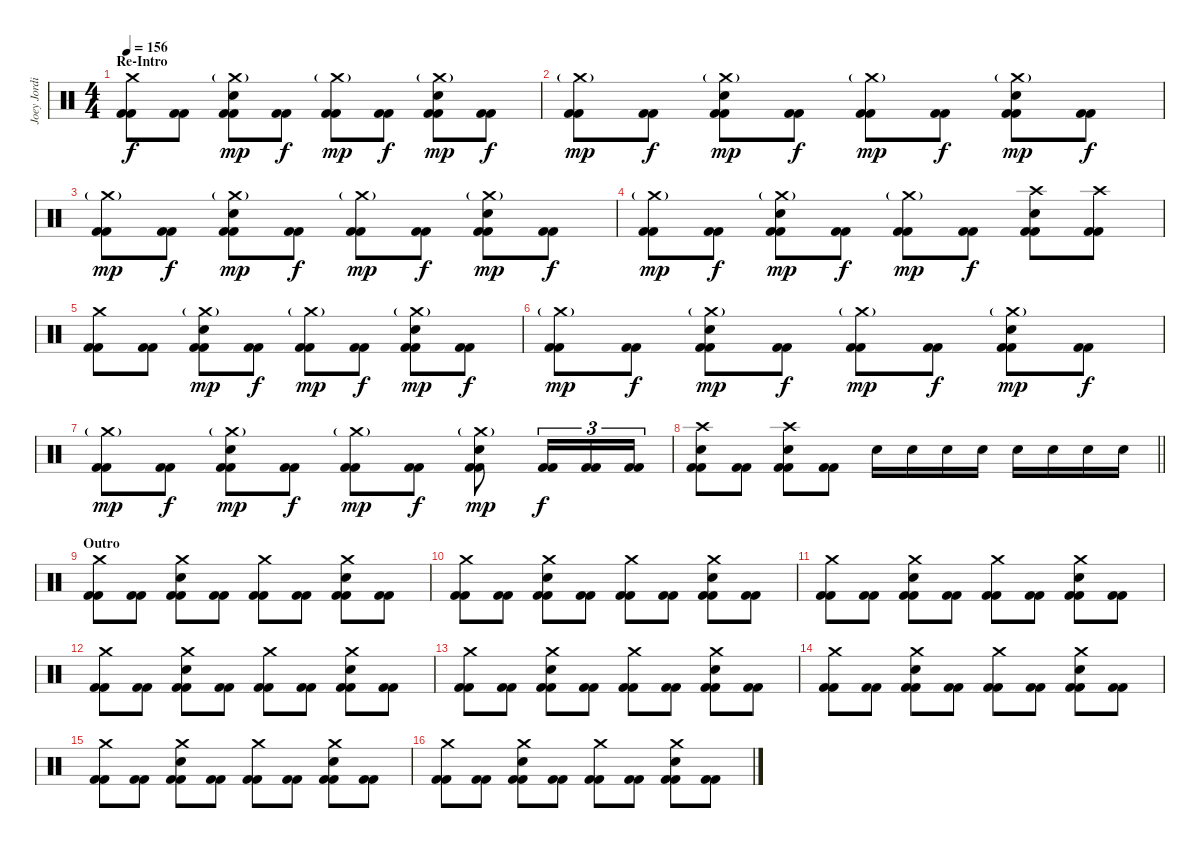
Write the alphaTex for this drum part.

\track ("Joey Jordison" "Joey Jordi") {instrument percussion}
\staff {score}
\articulation defaults
\ts (4 4)
\section ("" "Re-Intro")
\tempo 156
\clef neutral
\ks c
("Crash medium (hit)" "Kick (hit) 2" "Kick (hit) 2").8{dy f} ("Kick (hit) 2" "Kick (hit) 2").8 ("Crash medium (hit)"{g} "Electric Snare (hit)" "Kick (hit) 2" "Kick (hit) 2").8{dy mp} ("Kick (hit) 2" "Kick (hit) 2").8{dy f} ("Crash medium (hit)"{g} "Kick (hit) 2" "Kick (hit) 2").8{dy mp} ("Kick (hit) 2" "Kick (hit) 2").8{dy f} ("Crash medium (hit)"{g} "Electric Snare (hit)" "Kick (hit) 2" "Kick (hit) 2").8{dy mp} ("Kick (hit) 2" "Kick (hit) 2").8{dy f} |
("Crash medium (hit)"{g} "Kick (hit) 2" "Kick (hit) 2").8{dy mp} ("Kick (hit) 2" "Kick (hit) 2").8{dy f} ("Crash medium (hit)"{g} "Electric Snare (hit)" "Kick (hit) 2" "Kick (hit) 2").8{dy mp} ("Kick (hit) 2" "Kick (hit) 2").8{dy f} ("Crash medium (hit)"{g} "Kick (hit) 2" "Kick (hit) 2").8{dy mp} ("Kick (hit) 2" "Kick (hit) 2").8{dy f} ("Crash medium (hit)"{g} "Electric Snare (hit)" "Kick (hit) 2" "Kick (hit) 2").8{dy mp} ("Kick (hit) 2" "Kick (hit) 2").8{dy f} |
("Crash medium (hit)"{g} "Kick (hit) 2" "Kick (hit) 2").8{dy mp} ("Kick (hit) 2" "Kick (hit) 2").8{dy f} ("Crash medium (hit)"{g} "Electric Snare (hit)" "Kick (hit) 2" "Kick (hit) 2").8{dy mp} ("Kick (hit) 2" "Kick (hit) 2").8{dy f} ("Crash medium (hit)"{g} "Kick (hit) 2" "Kick (hit) 2").8{dy mp} ("Kick (hit) 2" "Kick (hit) 2").8{dy f} ("Crash medium (hit)"{g} "Electric Snare (hit)" "Kick (hit) 2" "Kick (hit) 2").8{dy mp} ("Kick (hit) 2" "Kick (hit) 2").8{dy f} |
("Crash medium (hit)"{g} "Kick (hit) 2" "Kick (hit) 2").8{dy mp} ("Kick (hit) 2" "Kick (hit) 2").8{dy f} ("Crash medium (hit)"{g} "Electric Snare (hit)" "Kick (hit) 2" "Kick (hit) 2").8{dy mp} ("Kick (hit) 2" "Kick (hit) 2").8{dy f} ("Crash medium (hit)"{g} "Kick (hit) 2" "Kick (hit) 2").8{dy mp} ("Kick (hit) 2" "Kick (hit) 2").8{dy f} ("Crash high (hit)" "Electric Snare (hit)" "Kick (hit) 2" "Kick (hit) 2").8 ("Crash high (hit)" "Kick (hit) 2" "Kick (hit) 2").8 |
("Crash medium (hit)" "Kick (hit) 2" "Kick (hit) 2").8 ("Kick (hit) 2" "Kick (hit) 2").8 ("Crash medium (hit)"{g} "Electric Snare (hit)" "Kick (hit) 2" "Kick (hit) 2").8{dy mp} ("Kick (hit) 2" "Kick (hit) 2").8{dy f} ("Crash medium (hit)"{g} "Kick (hit) 2" "Kick (hit) 2").8{dy mp} ("Kick (hit) 2" "Kick (hit) 2").8{dy f} ("Crash medium (hit)"{g} "Electric Snare (hit)" "Kick (hit) 2" "Kick (hit) 2").8{dy mp} ("Kick (hit) 2" "Kick (hit) 2").8{dy f} |
("Crash medium (hit)"{g} "Kick (hit) 2" "Kick (hit) 2").8{dy mp} ("Kick (hit) 2" "Kick (hit) 2").8{dy f} ("Crash medium (hit)"{g} "Electric Snare (hit)" "Kick (hit) 2" "Kick (hit) 2").8{dy mp} ("Kick (hit) 2" "Kick (hit) 2").8{dy f} ("Crash medium (hit)"{g} "Kick (hit) 2" "Kick (hit) 2").8{dy mp} ("Kick (hit) 2" "Kick (hit) 2").8{dy f} ("Crash medium (hit)"{g} "Electric Snare (hit)" "Kick (hit) 2" "Kick (hit) 2").8{dy mp} ("Kick (hit) 2" "Kick (hit) 2").8{dy f} |
("Crash medium (hit)"{g} "Kick (hit) 2" "Kick (hit) 2").8{dy mp} ("Kick (hit) 2" "Kick (hit) 2").8{dy f} ("Crash medium (hit)"{g} "Electric Snare (hit)" "Kick (hit) 2" "Kick (hit) 2").8{dy mp} ("Kick (hit) 2" "Kick (hit) 2").8{dy f} ("Crash medium (hit)"{g} "Kick (hit) 2" "Kick (hit) 2").8{dy mp} ("Kick (hit) 2" "Kick (hit) 2").8{dy f} ("Crash medium (hit)"{g} "Electric Snare (hit)" "Kick (hit) 2" "Kick (hit) 2").8{dy mp} ("Kick (hit) 2" "Kick (hit) 2").16{tu (3 2) dy f} ("Kick (hit) 2" "Kick (hit) 2").16{tu (3 2)} ("Kick (hit) 2" "Kick (hit) 2").16{tu (3 2)} |
\barLineRight lightlight
("Crash high (hit)" "Electric Snare (hit)" "Kick (hit) 2" "Kick (hit) 2").8 ("Kick (hit) 2" "Kick (hit) 2").8 ("Crash high (hit)" "Electric Snare (hit)" "Kick (hit) 2" "Kick (hit) 2").8 ("Kick (hit) 2" "Kick (hit) 2").8 "Electric Snare (hit)".16 "Electric Snare (hit)".16 "Electric Snare (hit)".16 "Electric Snare (hit)".16 "Electric Snare (hit)".16 "Electric Snare (hit)".16 "Electric Snare (hit)".16 "Electric Snare (hit)".16 |
\section ("" "Outro")
("Crash medium (hit)" "Kick (hit) 2" "Kick (hit) 2").8 ("Kick (hit) 2" "Kick (hit) 2").8 ("Crash medium (hit)" "Electric Snare (hit)" "Kick (hit) 2" "Kick (hit) 2").8 ("Kick (hit) 2" "Kick (hit) 2").8 ("Crash medium (hit)" "Kick (hit) 2" "Kick (hit) 2").8 ("Kick (hit) 2" "Kick (hit) 2").8 ("Crash medium (hit)" "Electric Snare (hit)" "Kick (hit) 2" "Kick (hit) 2").8 ("Kick (hit) 2" "Kick (hit) 2").8 |
("Crash medium (hit)" "Kick (hit) 2" "Kick (hit) 2").8 ("Kick (hit) 2" "Kick (hit) 2").8 ("Crash medium (hit)" "Electric Snare (hit)" "Kick (hit) 2" "Kick (hit) 2").8 ("Kick (hit) 2" "Kick (hit) 2").8 ("Crash medium (hit)" "Kick (hit) 2" "Kick (hit) 2").8 ("Kick (hit) 2" "Kick (hit) 2").8 ("Crash medium (hit)" "Electric Snare (hit)" "Kick (hit) 2" "Kick (hit) 2").8 ("Kick (hit) 2" "Kick (hit) 2").8 |
("Crash medium (hit)" "Kick (hit) 2" "Kick (hit) 2").8 ("Kick (hit) 2" "Kick (hit) 2").8 ("Crash medium (hit)" "Electric Snare (hit)" "Kick (hit) 2" "Kick (hit) 2").8 ("Kick (hit) 2" "Kick (hit) 2").8 ("Crash medium (hit)" "Kick (hit) 2" "Kick (hit) 2").8 ("Kick (hit) 2" "Kick (hit) 2").8 ("Crash medium (hit)" "Electric Snare (hit)" "Kick (hit) 2" "Kick (hit) 2").8 ("Kick (hit) 2" "Kick (hit) 2").8 |
("Crash medium (hit)" "Kick (hit) 2" "Kick (hit) 2").8 ("Kick (hit) 2" "Kick (hit) 2").8 ("Crash medium (hit)" "Electric Snare (hit)" "Kick (hit) 2" "Kick (hit) 2").8 ("Kick (hit) 2" "Kick (hit) 2").8 ("Crash medium (hit)" "Kick (hit) 2" "Kick (hit) 2").8 ("Kick (hit) 2" "Kick (hit) 2").8 ("Crash medium (hit)" "Electric Snare (hit)" "Kick (hit) 2" "Kick (hit) 2").8 ("Kick (hit) 2" "Kick (hit) 2").8 |
("Crash medium (hit)" "Kick (hit) 2" "Kick (hit) 2").8 ("Kick (hit) 2" "Kick (hit) 2").8 ("Crash medium (hit)" "Electric Snare (hit)" "Kick (hit) 2" "Kick (hit) 2").8 ("Kick (hit) 2" "Kick (hit) 2").8 ("Crash medium (hit)" "Kick (hit) 2" "Kick (hit) 2").8 ("Kick (hit) 2" "Kick (hit) 2").8 ("Crash medium (hit)" "Electric Snare (hit)" "Kick (hit) 2" "Kick (hit) 2").8 ("Kick (hit) 2" "Kick (hit) 2").8 |
("Crash medium (hit)" "Kick (hit) 2" "Kick (hit) 2").8 ("Kick (hit) 2" "Kick (hit) 2").8 ("Crash medium (hit)" "Electric Snare (hit)" "Kick (hit) 2" "Kick (hit) 2").8 ("Kick (hit) 2" "Kick (hit) 2").8 ("Crash medium (hit)" "Kick (hit) 2" "Kick (hit) 2").8 ("Kick (hit) 2" "Kick (hit) 2").8 ("Crash medium (hit)" "Electric Snare (hit)" "Kick (hit) 2" "Kick (hit) 2").8 ("Kick (hit) 2" "Kick (hit) 2").8 |
("Crash medium (hit)" "Kick (hit) 2" "Kick (hit) 2").8 ("Kick (hit) 2" "Kick (hit) 2").8 ("Crash medium (hit)" "Electric Snare (hit)" "Kick (hit) 2" "Kick (hit) 2").8 ("Kick (hit) 2" "Kick (hit) 2").8 ("Crash medium (hit)" "Kick (hit) 2" "Kick (hit) 2").8 ("Kick (hit) 2" "Kick (hit) 2").8 ("Crash medium (hit)" "Electric Snare (hit)" "Kick (hit) 2" "Kick (hit) 2").8 ("Kick (hit) 2" "Kick (hit) 2").8 |
("Crash medium (hit)" "Kick (hit) 2" "Kick (hit) 2").8 ("Kick (hit) 2" "Kick (hit) 2").8 ("Crash medium (hit)" "Electric Snare (hit)" "Kick (hit) 2" "Kick (hit) 2").8 ("Kick (hit) 2" "Kick (hit) 2").8 ("Crash medium (hit)" "Kick (hit) 2" "Kick (hit) 2").8 ("Kick (hit) 2" "Kick (hit) 2").8 ("Crash medium (hit)" "Electric Snare (hit)" "Kick (hit) 2" "Kick (hit) 2").8 ("Kick (hit) 2" "Kick (hit) 2").8
